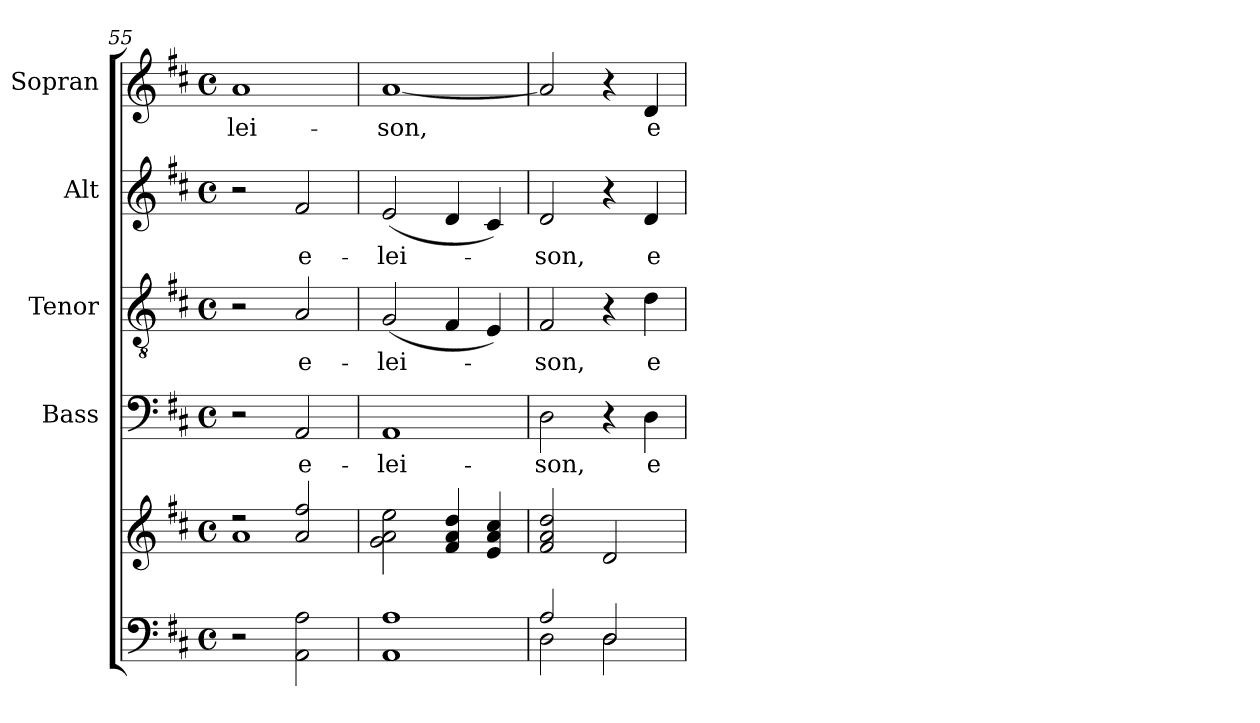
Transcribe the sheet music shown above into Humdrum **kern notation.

**kern	**kern	**kern	**text	**kern	**text	**kern	**text	**kern	**text
*part5	*part5	*part4	*part4	*part3	*part3	*part2	*part2	*part1	*part1
*staff6	*staff5	*staff4	*staff4	*staff3	*staff3	*staff2	*staff2	*staff1	*staff1
*	*	*I"Bass	*	*I"Tenor	*	*I"Alt	*	*I"Sopran	*
*	*	*I'B.	*	*I'T.	*	*I'A.	*	*I'S.	*
*clefF4	*clefG2	*clefF4	*	*clefGv2	*	*clefG2	*	*clefG2	*
*k[f#c#]	*k[f#c#]	*k[f#c#]	*	*k[f#c#]	*	*k[f#c#]	*	*k[f#c#]	*
*D:	*D:	*D:	*	*D:	*	*D:	*	*D:	*
*M4/4	*M4/4	*M4/4	*	*M4/4	*	*M4/4	*	*M4/4	*
*met(c)	*met(c)	*met(c)	*	*met(c)	*	*met(c)	*	*met(c)	*
=55	=55	=55	=55	=55	=55	=55	=55	=55	=55
*	*^	*	*	*	*	*	*	*	*
!	!	!	!	!	!	!	!	!	!	!LO:LY:b
2r	2rdd	1a	2r	.	2r	.	2r	.	1a	-lei-
!	!	!	!	!LO:LY:b	!	!LO:LY:b	!	!LO:LY:b	!	!
2AA\ 2A\	2a/ 2ff#/	.	2AA/	e-	2A/	e-	2f#/	e-	.	.
*	*v	*v	*	*	*	*	*	*	*	*
=56	=56	=56	=56	=56	=56	=56	=56	=56	=56
!	!	!	!LO:LY:b	!	!LO:LY:b	!	!LO:LY:b	!	!LO:LY:b
1AA 1A	2g\ 2a\ 2ee\	1AA	-lei-	(<2G/	-lei-	(<2e/	-lei-	[1a	-son,
.	4f#/ 4a/ 4dd/	.	.	4F#/	.	4d/	.	.	.
.	4e/ 4a/ 4cc#/	.	.	4E/)	.	4c#/)	.	.	.
=57	=57	=57	=57	=57	=57	=57	=57	=57	=57
*^	*	*	*	*	*	*	*	*	*
!	!	!	!	!LO:LY:b	!	!LO:LY:b	!	!LO:LY:b	!	!
2A/	2D\	2f#/ 2a/ 2dd/	2D\	-son,	2F#/	-son,	2d/	-son,	2a/]	.
2D/	2D\	2d/	4r	.	4r	.	4r	.	4r	.
!	!	!	!	!LO:LY:b	!	!LO:LY:b	!	!LO:LY:b	!	!LO:LY:b
.	.	.	4D\	e-	4d\	e-	4d/	e-	4d/	e-
*v	*v	*	*	*	*	*	*	*	*	*
=	=	=	=	=	=	=	=	=	=
*-	*-	*-	*-	*-	*-	*-	*-	*-	*-
